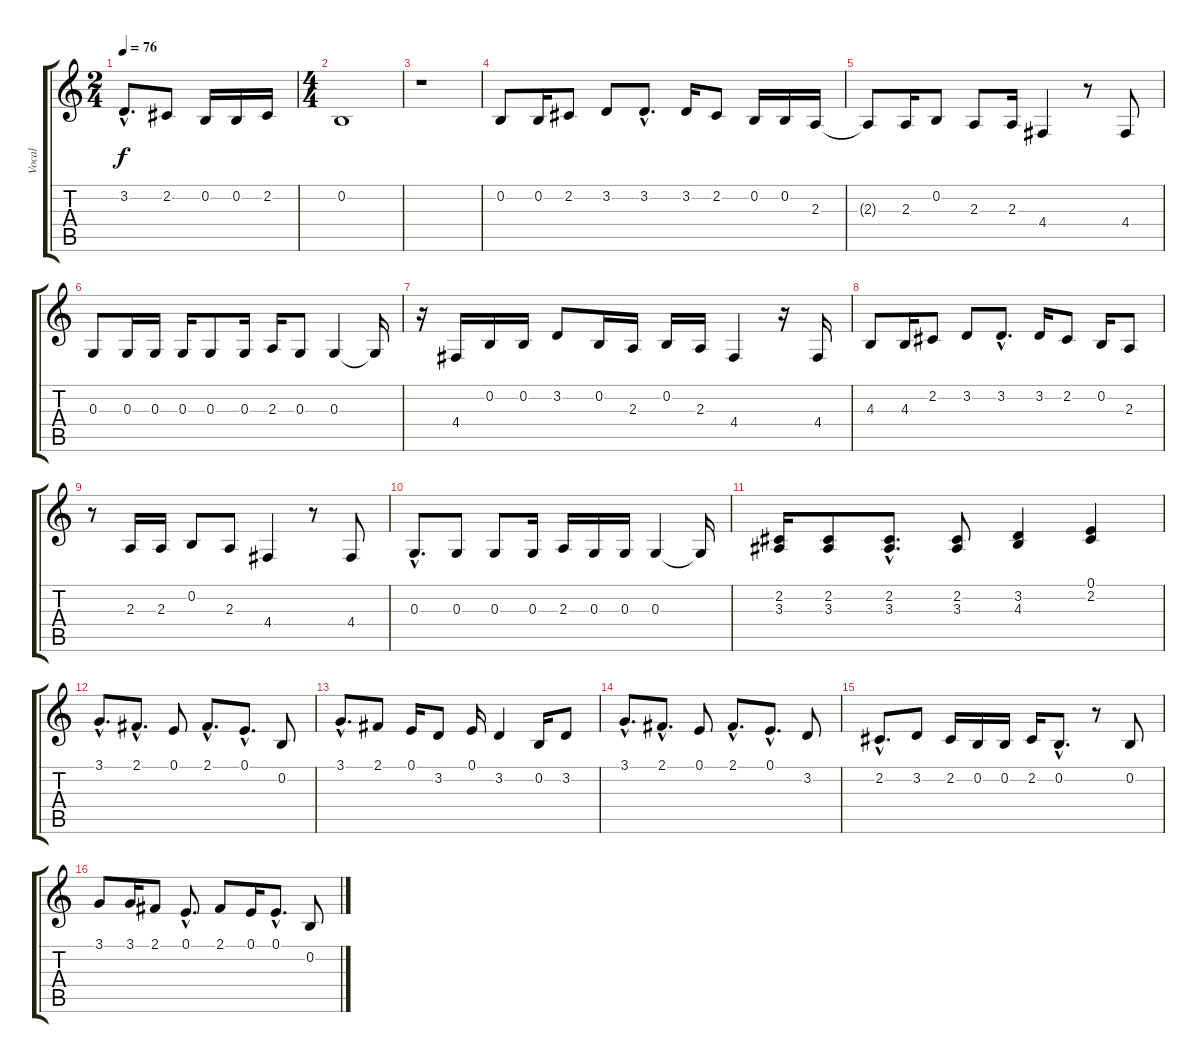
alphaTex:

\track ("Vocal" "Vocal") {instrument oboe}
\staff {score tabs}
\tuning (E4 B3 G3 D3 A2 E2) {hide}
\ts (2 4)
\tempo 76
\clef g2
\ks c
3.2{hac t}.8{d dy f} 2.2.8 0.2.16 0.2.16 2.2.16 |
\ts (4 4)
0.2.1 |
r.1 |
0.2.8 0.2.16 2.2.8 3.2.8 3.2{hac}.8{d} 3.2.16 2.2.8 0.2.16 0.2.16 2.3.16 |
2.3{t}.8 2.3.16 0.2.8 2.3.8 2.3.16 4.4.4 r.8 4.4.8 |
0.3.8 0.3.16 0.3.16 0.3.16 0.3.8 0.3.16 2.3.16 0.3.8 0.3.4 0.3{t}.16 |
r.16 4.4.16 0.2.16 0.2.16 3.2.8 0.2.16 2.3.16 0.2.16 2.3.16 4.4.4 r.16 4.4.16 |
4.3.8 4.3.16 2.2.8 3.2.8 3.2{hac}.8{d} 3.2.16 2.2.8 0.2.16 2.3.8 |
r.8 2.3.16 2.3.16 0.2.8 2.3.8 4.4.4 r.8 4.4.8 |
0.3{hac}.8{d} 0.3.8 0.3.8 0.3.16 2.3.16 0.3.16 0.3.16 0.3.4 0.3{t}.16 |
(2.2 3.3).16 (2.2 3.3).8 (2.2{hac} 3.3{hac}).8{d} (2.2 3.3).8 (3.2 4.3).4 (0.1 2.2).4 |
3.1{hac}.8{d} 2.1{hac}.8{d} 0.1.8 2.1{hac}.8{d} 0.1{hac}.8{d} 0.2.8 |
3.1{hac}.8{d} 2.1.8 0.1.16 3.2.8 0.1.16 3.2.4 0.2.16 3.2.8 |
3.1{hac}.8{d} 2.1{hac}.8{d} 0.1.8 2.1{hac}.8{d} 0.1{hac}.8{d} 3.2.8 |
2.2{hac}.8{d} 3.2.8 2.2.16 0.2.16 0.2.16 2.2.16 0.2{hac}.8{d} r.8 0.2.8 |
3.1.8 3.1.16 2.1.8 0.1{hac}.8{d} 2.1.8 0.1.16 0.1{hac}.8{d} 0.2.8
